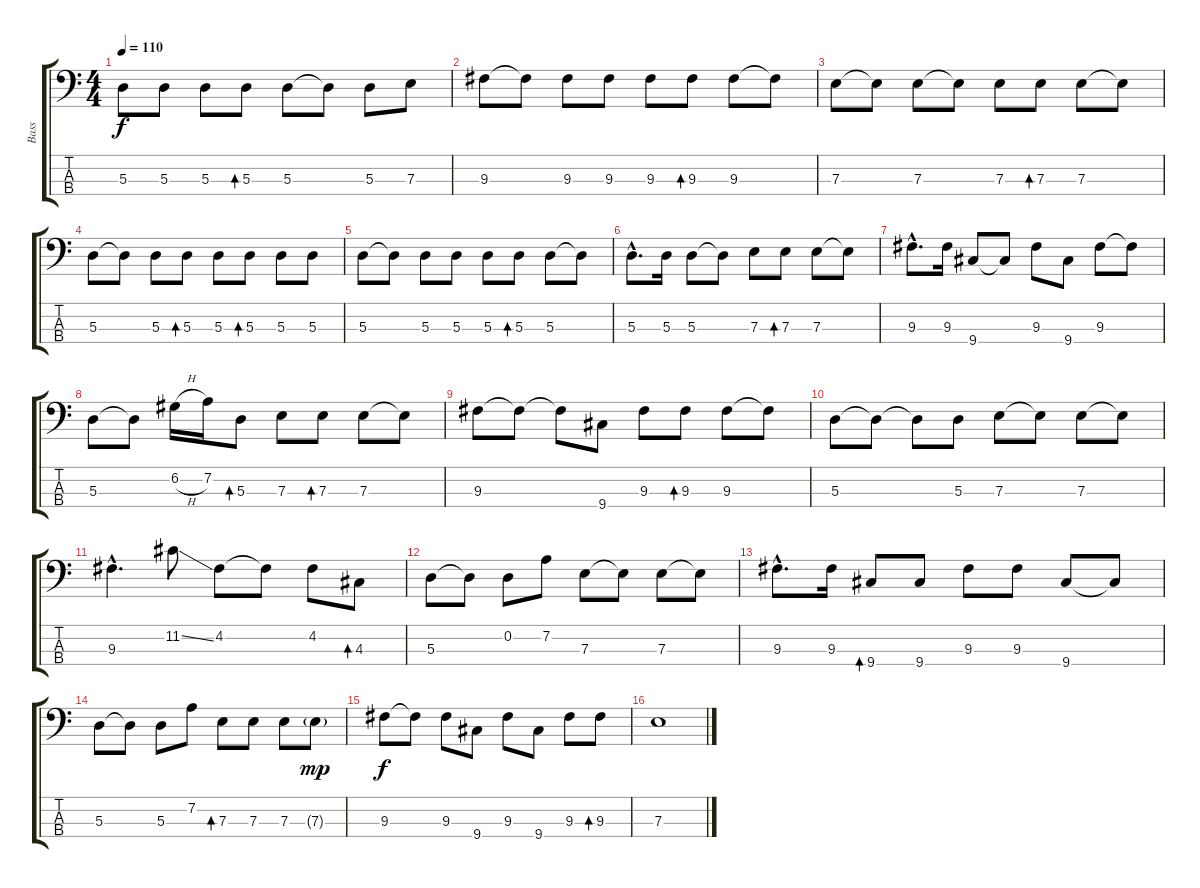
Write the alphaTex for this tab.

\track ("Bass" "Bass") {instrument electricbasspick}
\staff {score tabs}
\tuning (G2 D2 A1 E1) {hide}
\ts (4 4)
\tempo 110
\clef f4
\ks c
5.3.8{dy f} 5.3.8 5.3.8 5.3.8{bd 240} 5.3.8 5.3{t}.8 5.3.8 7.3.8 |
9.3.8 9.3{t}.8 9.3.8 9.3.8 9.3.8 9.3.8{bd 240} 9.3.8 9.3{t}.8 |
7.3.8 7.3{t}.8 7.3.8 7.3{t}.8 7.3.8 7.3.8{bd 240} 7.3.8 7.3{t}.8 |
5.3.8 5.3{t}.8 5.3.8 5.3.8{bd 240} 5.3.8 5.3.8{bd 240} 5.3.8 5.3.8 |
5.3.8 5.3{t}.8 5.3.8 5.3.8 5.3.8 5.3.8{bd 240} 5.3.8 5.3{t}.8 |
5.3{hac}.8{d} 5.3.16 5.3.8 5.3{t}.8 7.3.8 7.3.8{bd 240} 7.3.8 7.3{t}.8 |
9.3{hac}.8{d} 9.3.16 9.4.8 9.4{t}.8 9.3.8 9.4.8 9.3.8 9.3{t}.8 |
5.3.8 5.3{t}.8 6.2{h}.16 7.2.16 5.3.8{bd 240} 7.3.8 7.3.8{bd 240} 7.3.8 7.3{t}.8 |
9.3.8 9.3{t}.8 9.3{t}.8 9.4.8 9.3.8 9.3.8{bd 240} 9.3.8 9.3{t}.8 |
5.3.8 5.3{t}.8 5.3{t}.8 5.3.8 7.3.8 7.3{t}.8 7.3.8 7.3{t}.8 |
9.3{hac}.4{d} 11.2{ss}.8 4.2.8 4.2{t}.8 4.2.8 4.3.8{bd 240} |
5.3.8 5.3{t}.8 0.2.8 7.2.8 7.3.8 7.3{t}.8 7.3.8 7.3{t}.8 |
9.3{hac}.8{d} 9.3.16 9.4.8{bd 240} 9.4.8 9.3.8 9.3.8 9.4.8 9.4{t}.8 |
5.3.8 5.3{t}.8 5.3.8 7.2.8 7.3.8{bd 240} 7.3.8 7.3.8 7.3{g}.8{dy mp} |
9.3.8{dy f} 9.3{t}.8 9.3.8 9.4.8 9.3.8 9.4.8 9.3.8 9.3.8{bd 240} |
7.3.1
